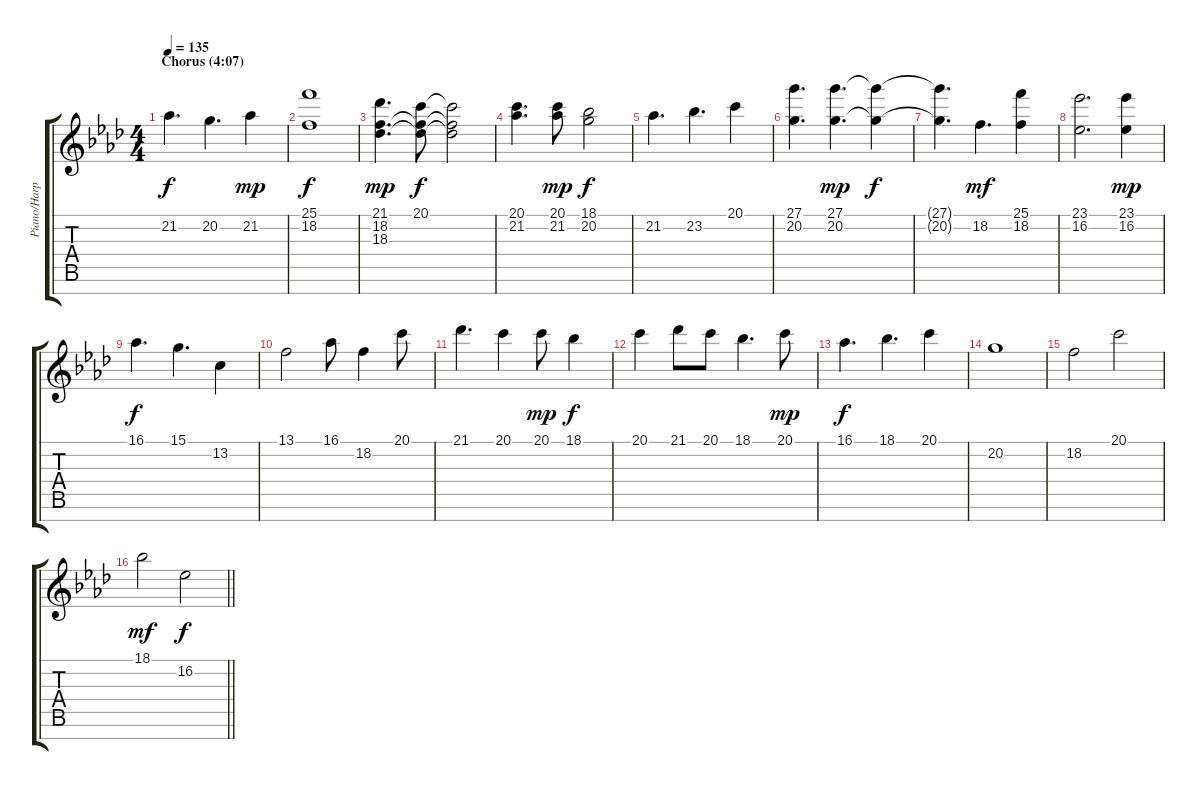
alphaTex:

\track ("Piano/Harpsichord" "Piano/Harp") {instrument acousticgrandpiano}
\staff {score tabs}
\tuning (E4 B3 G3 D3 A2 E2 B1) {hide}
\ts (4 4)
\section ("" "Chorus (4:07)")
\tempo 135
\clef g2
\ks fminor
21.2.4{d dy f volume 10 balance 13 instrument acousticgrandpiano} 20.2.4{d} 21.2.4{dy mp} |
(25.1 18.2).1{dy f} |
(21.1 18.2 18.3).4{d dy mp} (20.1 18.2{t} 18.3{t}).8{dy f} (20.1{t} 18.2{t} 18.3{t}).2 |
(20.1 21.2).4{d} (20.1 21.2).8{dy mp} (18.1 20.2).2{dy f} |
21.2.4{d} 23.2.4{d} 20.1.4 |
(27.1 20.2).4{d} (27.1 20.2).4{d dy mp} (27.1{t} 20.2{t}).4{dy f} |
(27.1{t} 20.2{t}).4{d} 18.2.4{d dy mf} (25.1 18.2).4 |
(23.1 16.2).2{d} (23.1 16.2).4{dy mp} |
16.1.4{d dy f} 15.1.4{d} 13.2.4 |
13.1.2 16.1.8 18.2.4 20.1.8 |
21.1.4{d} 20.1.4 20.1.8{dy mp} 18.1.4{dy f} |
20.1.4 21.1.8 20.1.8 18.1.4{d} 20.1.8{dy mp} |
16.1.4{d dy f} 18.1.4{d} 20.1.4 |
20.2.1 |
18.2.2 20.1.2 |
\barLineRight lightlight
18.1.2{dy mf} 16.2.2{dy f}
